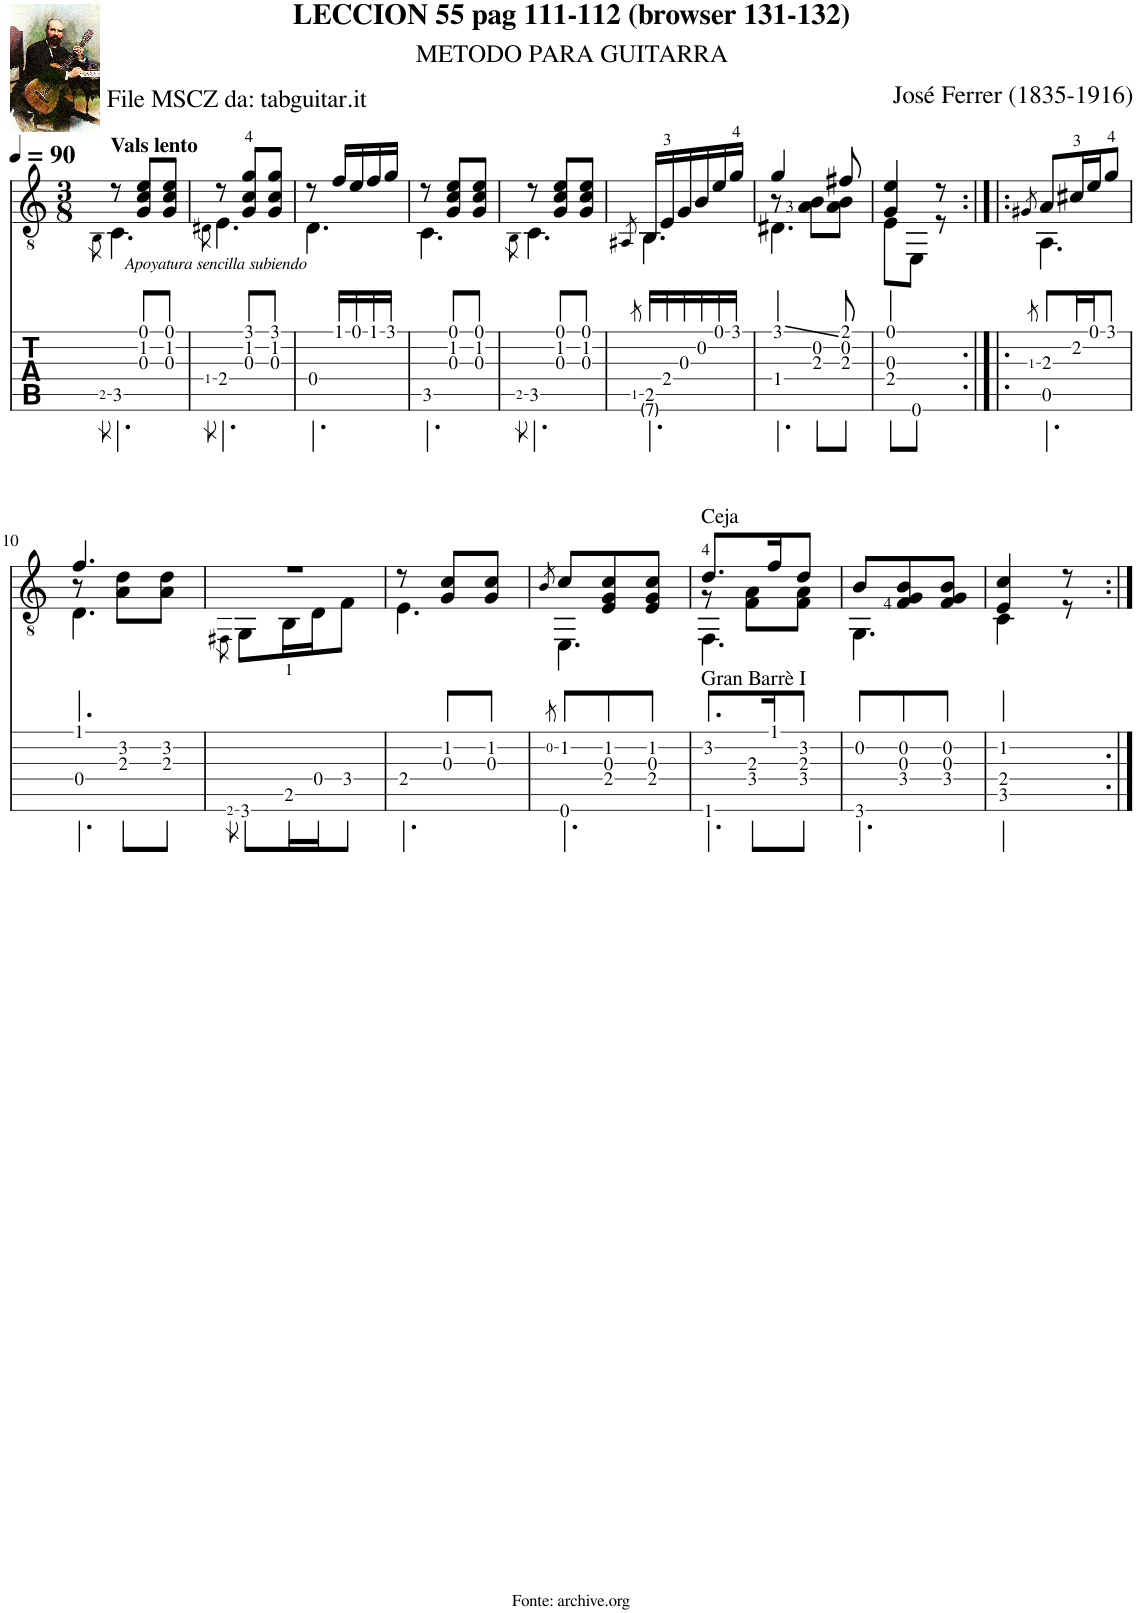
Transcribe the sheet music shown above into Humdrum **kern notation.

**kern	**kern
*part2	*part1
*staff2	*staff1
*I"Chitarra classica (Intavolatura)	*I"Classical Guitar
*stria6	*
*	*clefGv2
*k[]	*k[]
*M3/8	*M3/8
*MM90	*MM90
=1	=1
*^	*^
.	8qBB\	.	8qBB\
!	!	!LO:TX:a:B:t=Vals lento	!
8r	4.C\	8r	4.C\
!	!	!LO:TX:b:i:t=Apoyatura sencilla subiendo	!
8G/ 8c/ 8e/L	.	8G/ 8c/ 8e/L	.
8G/ 8c/ 8e/J	.	8G/ 8c/ 8e/J	.
=2	=2	=2	=2
.	8qD#X\	.	8qD#X\
8r	4.E\	8r	4.E\
8G/ 8c/ 8g/L	.	8G/ 8c/ 8g/L	.
8G/ 8c/ 8g/J	.	8G/ 8c/ 8g/J	.
=3	=3	=3	=3
8r	4.D\	8r	4.D\
16f/LL	.	16f/LL	.
16e/	.	16e/	.
16f/	.	16f/	.
16g/JJ	.	16g/JJ	.
=4	=4	=4	=4
8r	4.C\	8r	4.C\
8G/ 8c/ 8e/L	.	8G/ 8c/ 8e/L	.
8G/ 8c/ 8e/J	.	8G/ 8c/ 8e/J	.
=5	=5	=5	=5
.	8qBB\	.	8qBB\
8r	4.C\	8r	4.C\
8G/ 8c/ 8e/L	.	8G/ 8c/ 8e/L	.
8G/ 8c/ 8e/J	.	8G/ 8c/ 8e/J	.
=6	=6	=6	=6
8qAA#X/	.	8qAA#X/	.
16BB/LL	4.BB\	16BB/LL	4.BB\
16E/	.	16E/	.
16G/	.	16G/	.
16B/	.	16B/	.
16e/	.	16e/	.
16g/JJ	.	16g/JJ	.
=7	=7	=7	=7
*	*^	*	*^
4g/	8r	4.D#X\	4g/	8r	4.D#X\
.	8A\ 8B\L	.	.	8A\ 8B\L	.
8f#/	8A\ 8B\J	.	8f#X/	8A\ 8B\J	.
*	*v	*v	*	*	*
*	*	*	*v	*v
=8	=8	=8	=8
4G/ 4e/	8E\L	4G/ 4e/	8E\L
.	8EE\J	.	8EE\J
8r	8r	8r	8r
=9:|!|:	=9:|!|:	=9:|!|:	=9:|!|:
8qG#X/	.	8qG#X/	.
8A/L	4.AA\	8A/L	4.AA\
16c#X/L	.	16c#X/L	.
16e/J	.	16e/J	.
8g/J	.	8g/J	.
!!LO:LB:g=z
=10	=10	=10	=10
*	*^	*	*^
4.f/	8r	4.D\	4.f/	8r	4.D\
.	8A\ 8d\L	.	.	8A\ 8d\L	.
.	8A\ 8d\J	.	.	8A\ 8d\J	.
*	*v	*v	*	*	*
*	*	*	*v	*v
=11	=11	=11	=11
.	8qFF#X\	.	8qFF#X\
4.r	8GG\L	4.r	8GG\L
.	16BB\L	.	16BB\L
.	16D\J	.	16D\J
.	8F\J	.	8F\J
=12	=12	=12	=12
8r	4.E\	8r	4.E\
8G/ 8c/L	.	8G/ 8c/L	.
8G/ 8c/J	.	8G/ 8c/J	.
=13	=13	=13	=13
8qB/	.	8qB/	.
8c/L	4.EE\	8c/L	4.EE\
8E/ 8G/ 8c/	.	8E/ 8G/ 8c/	.
8E/ 8G/ 8c/J	.	8E/ 8G/ 8c/J	.
=14	=14	=14	=14
*	*^	*	*^
!	!	!	!LO:TX:a:t=Ceja	!	!
!LO:TX:a:t=Gran Barrè I	!	!	!	!	!
8.d/L	8r	4.FF\	8.d/L	8r	4.FF\
.	8F\ 8A\L	.	.	8F\ 8A\L	.
16f/K	.	.	16f/K	.	.
8d/J	8F\ 8A\J	.	8d/J	8F\ 8A\J	.
*	*v	*v	*	*	*
*	*	*	*v	*v
=15	=15	=15	=15
8B/L	4.GG\	8B/L	4.GG\
8F/ 8G/ 8B/	.	8F/ 8G/ 8B/	.
8F/ 8G/ 8B/J	.	8F/ 8G/ 8B/J	.
=16	=16	=16	=16
4E/ 4c/	4C\	4E/ 4c/	4C\
8r	8r	8r	8r
*v	*v	*	*
*	*v	*v
=:|!	=:|!
*-	*-
